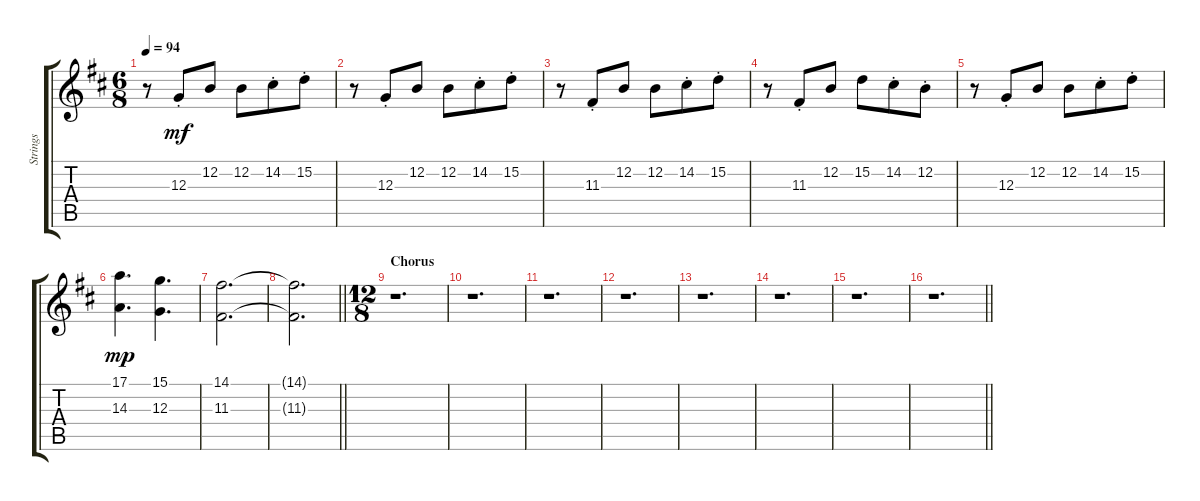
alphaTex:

\track ("Strings" "Strings") {instrument stringensemble1}
\staff {score tabs}
\tuning (E4 B3 G3 D3 A2 E2) {hide}
\ts (6 8)
\tempo 94
\clef g2
\ks bminor
r.8{dy mf} 12.3{st}.8 12.2.8 12.2.8 14.2{st}.8 15.2{st}.8 |
r.8 12.3{st}.8 12.2.8 12.2.8 14.2{st}.8 15.2{st}.8 |
r.8 11.3{st}.8 12.2.8 12.2.8 14.2{st}.8 15.2{st}.8 |
r.8 11.3{st}.8 12.2.8 15.2.8 14.2{st}.8 12.2{st}.8 |
r.8 12.3{st}.8 12.2.8 12.2.8 14.2{st}.8 15.2{st}.8 |
(17.1 14.3).4{d dy mp} (15.1 12.3).4{d} |
(14.1 11.3).2{d} |
\barLineRight lightlight
(14.1{t} 11.3{t}).2{d} |
\ts (12 8)
\section ("" "Chorus")
r.1{d} |
r.1{d} |
r.1{d} |
r.1{d} |
r.1{d} |
r.1{d} |
r.1{d} |
\barLineRight lightlight
r.1{d}
